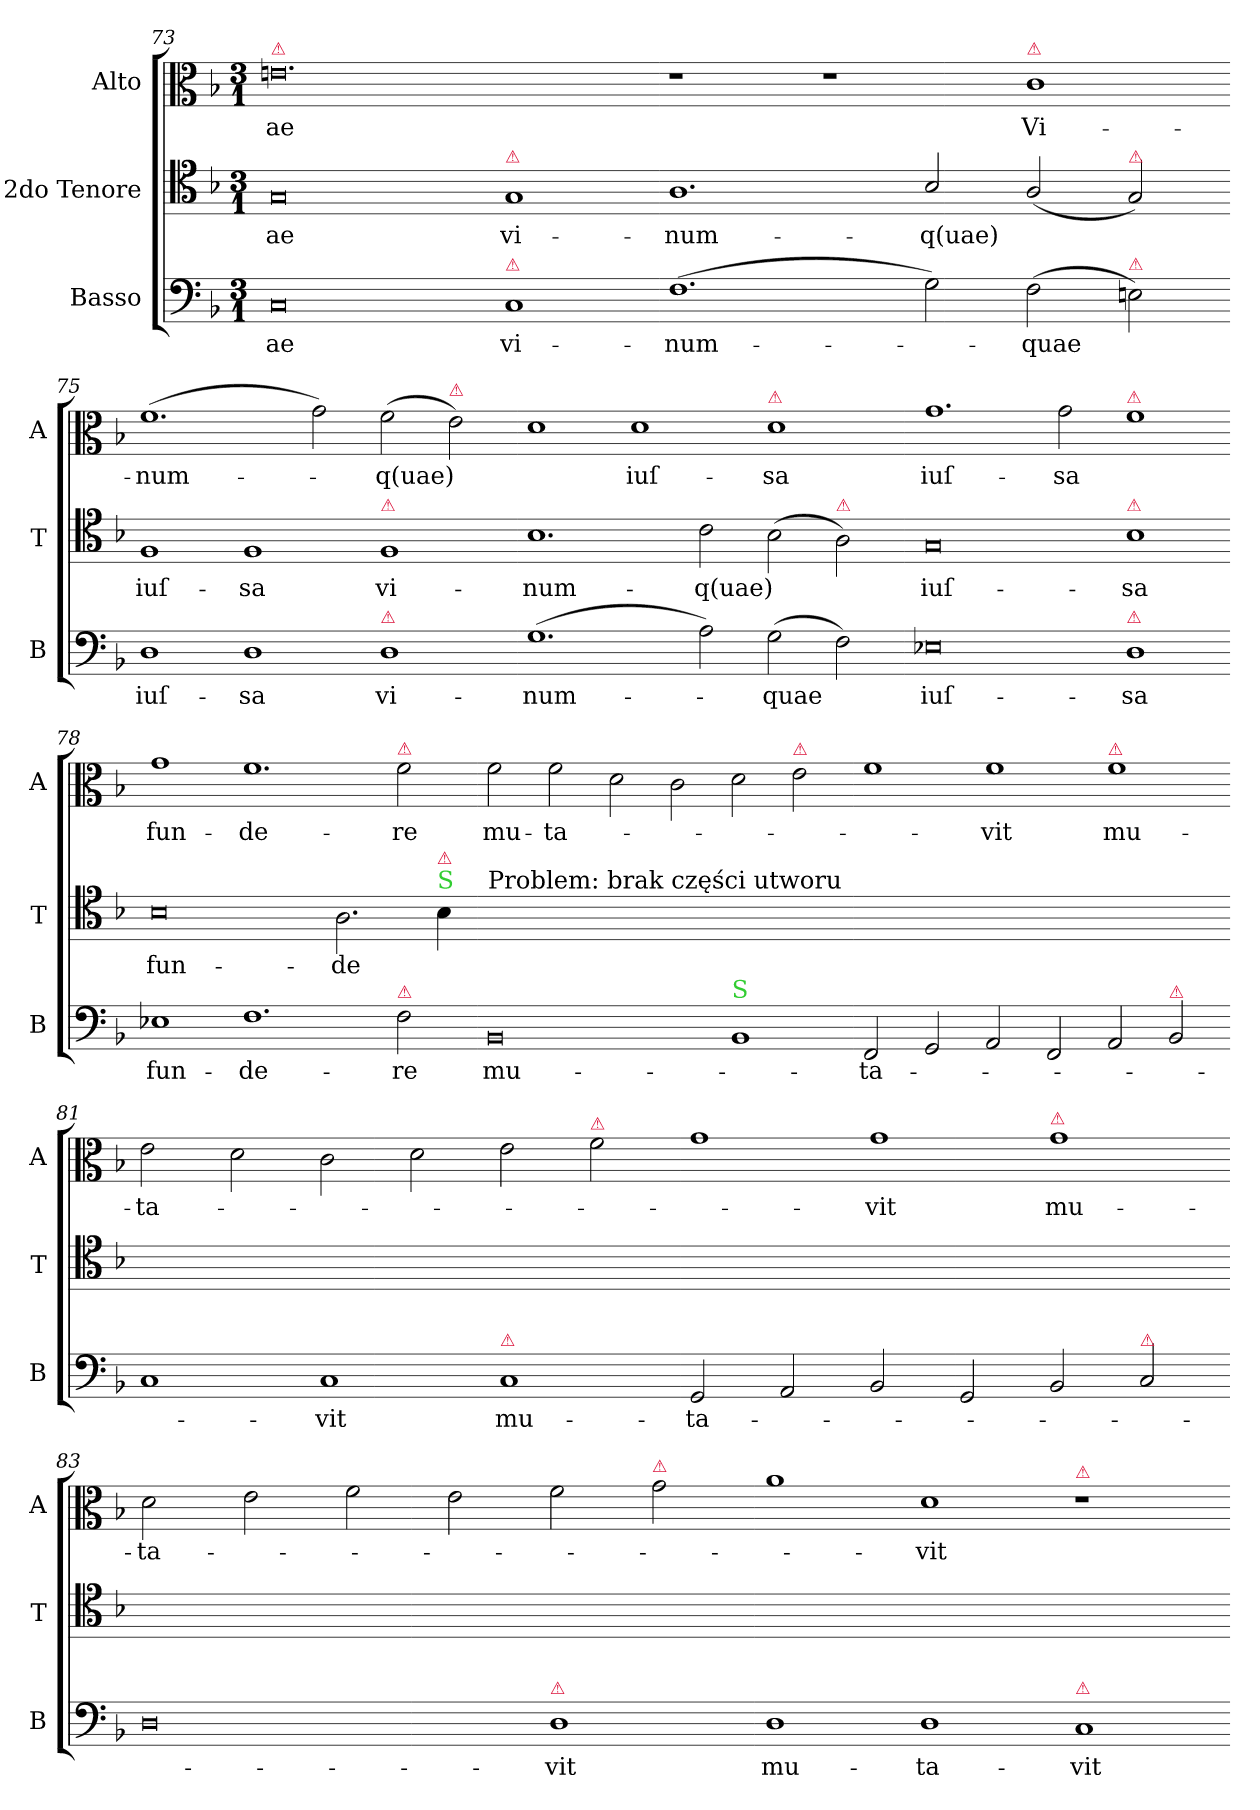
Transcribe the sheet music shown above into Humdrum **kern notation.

**kern	**text	**kern	**text	**kern	**text
*part3	*part3	*part2	*part2	*part1	*part1
*staff3	*staff3	*staff2	*staff2	*staff1	*staff1
*I"Basso	*	*I"2do Tenore	*	*I"Alto	*
*I'B	*	*I'T	*	*I'A	*
*clefF4	*	*clefC4	*	*clefC3	*
*k[b-]	*	*k[b-]	*	*k[b-]	*
*M3/1	*	*M3/1	*	*M3/1	*
=73	=73	=73	=73	=73	=73
!	!	!	!	!LO:TX:a:color=crimson:t=⚠	!
0C	-ae	0G	-ae	0.en	-ae
!	!	!LO:TX:a:color=crimson:t=⚠	!	!	!
!LO:TX:a:color=crimson:t=⚠	!	!	!	!	!
1C	vi-	1G	vi-	.	.
=74-	=74-	=74-	=74-	=74-	=74-
(1.F	-num-	1.A	-num-	1r	.
.	.	.	.	1r	.
2G\)	.	2B-/	-q(uae)	.	.
!	!	!	!	!LO:TX:a:color=crimson:t=⚠	!
(2F\	-quae	(2A/	.	1c	Vi-
!	!	!LO:TX:a:color=crimson:t=⚠	!	!	!
!LO:TX:a:color=crimson:t=⚠	!	!	!	!	!
2En\)	.	2G/)	.	.	.
=75-	=75-	=75-	=75-	=75-	=75-
1D	iuſ-	1F	iuſ-	(1.f	-num-
1D	-sa	1F	-sa	.	.
.	.	.	.	2g\)	.
!	!	!LO:TX:a:color=crimson:t=⚠	!	!	!
!LO:TX:a:color=crimson:t=⚠	!	!	!	!	!
!	!LO:LY:i	!	!	!	!
1D	vi-	1F	vi-	(2f\	-q(uae)
!	!	!	!	!LO:TX:a:color=crimson:t=⚠	!
.	.	.	.	2e\)	.
=76-	=76-	=76-	=76-	=76-	=76-
!	!LO:LY:i	!	!	!	!
(1.G	-num-	1.B-	-num-	1d	.
.	.	.	.	1d	iuſ-
2A\)	.	2c\	-q(uae)	.	.
!	!	!	!	!LO:TX:a:color=crimson:t=⚠	!
!	!LO:LY:i	!	!	!	!
(2G\	-quae	(2B-\	.	1d	-sa
!	!	!LO:TX:a:color=crimson:t=⚠	!	!	!
2F\)	.	2A\)	.	.	.
=77-	=77-	=77-	=77-	=77-	=77-
!	!LO:LY:i	!	!	!	!LO:LY:i
0E-X	iuſ-	0G	iuſ-	1.g	iuſ-
!	!	!	!	!	!LO:LY:i
.	.	.	.	2g\	-sa
!	!	!	!	!LO:TX:a:color=crimson:t=⚠	!
!	!	!LO:TX:a:color=crimson:t=⚠	!	!	!
!LO:TX:a:color=crimson:t=⚠	!	!	!	!	!
!	!LO:LY:i	!	!	!	!
1D	-sa	1B-	-sa	1f	.
=78-	=78-	=78-	=78-	=78-	=78-
1E-X	fun-	0B-	fun-	1g	fun-
1.F	-de-	.	.	1.f	-de-
.	.	2.A\	-de	.	.
!	!	!	!	!LO:TX:a:color=crimson:t=⚠	!
!LO:TX:a:color=crimson:t=⚠	!	!	!	!	!
2F\	-re	.	.	2f\	-re
!	!	!LO:TX:a:color=limegreen:t=S	!	!	!
!	!	!LO:TX:a:color=crimson:t=⚠	!	!	!
.	.	4B-\	.	.	.
=79-	=79-	=79-	=79-	=79-	=79-
!	!	!LO:TX:a:t=Problem&colon; brak części utworu	!	!	!
0BB-	mu-	0.ryy	.	2f\	mu-
.	.	.	.	2f\	-ta-
.	.	.	.	2d\	.
.	.	.	.	2c\	.
!LO:TX:a:color=limegreen:t=S	!	!	!	!	!
1BB-	.	.	.	2d\	.
!	!	!	!	!LO:TX:a:color=crimson:t=⚠	!
.	.	.	.	2e\	.
=80-	=80-	=80-	=80-	=80-	=80-
2FF/	-ta-	0.ryy	.	1f	.
2GG/	.	.	.	.	.
2AA/	.	.	.	1f	-vit
2FF/	.	.	.	.	.
!	!	!	!	!LO:TX:a:color=crimson:t=⚠	!
2AA/	.	.	.	1f	mu-
!LO:TX:a:color=crimson:t=⚠	!	!	!	!	!
2BB-/	.	.	.	.	.
=81-	=81-	=81-	=81-	=81-	=81-
1C	.	0.ryy	.	2e\	-ta-
.	.	.	.	2d\	.
1C	-vit	.	.	2c\	.
.	.	.	.	2d\	.
!LO:TX:a:color=crimson:t=⚠	!	!	!	!	!
1C	mu-	.	.	2e\	.
!	!	!	!	!LO:TX:a:color=crimson:t=⚠	!
.	.	.	.	2f\	.
=82-	=82-	=82-	=82-	=82-	=82-
2GG/	-ta-	0.ryy	.	1g	.
2AA/	.	.	.	.	.
2BB-/	.	.	.	1g	-vit
2GG/	.	.	.	.	.
!	!	!	!	!LO:TX:a:color=crimson:t=⚠	!
!	!	!	!	!	!LO:LY:i
2BB-/	.	.	.	1g	mu-
!LO:TX:a:color=crimson:t=⚠	!	!	!	!	!
2C/	.	.	.	.	.
=83-	=83-	=83-	=83-	=83-	=83-
!	!	!	!	!	!LO:LY:i
0D	.	0.ryy	.	2d\	-ta-
.	.	.	.	2e\	.
.	.	.	.	2f\	.
.	.	.	.	2e\	.
!LO:TX:a:color=crimson:t=⚠	!	!	!	!	!
1D	-vit	.	.	2f\	.
!	!	!	!	!LO:TX:a:color=crimson:t=⚠	!
.	.	.	.	2g\	.
=84-	=84-	=84-	=84-	=84-	=84-
!	!LO:LY:i	!	!	!	!
1D	mu-	0.ryy	.	1a	.
!	!LO:LY:i	!	!	!	!LO:LY:i
1D	-ta-	.	.	1d	-vit
!	!	!	!	!LO:TX:a:color=crimson:t=⚠	!
!LO:TX:a:color=crimson:t=⚠	!	!	!	!	!
!	!LO:LY:i	!	!	!	!
1C	-vit	.	.	1r	.
=-	=-	=-	=-	=-	=-
*-	*-	*-	*-	*-	*-
